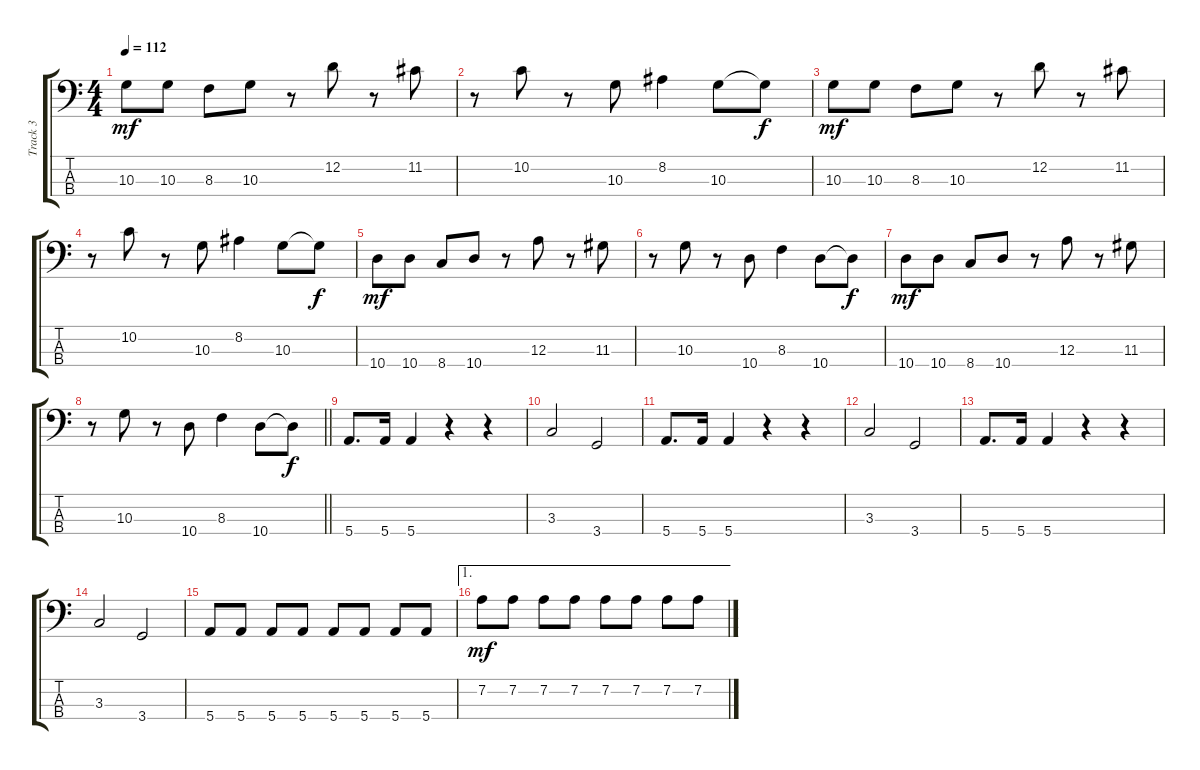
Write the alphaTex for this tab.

\track ("Track 3" "Track 3") {instrument electricbassfinger}
\staff {score tabs}
\tuning (G2 D2 A1 E1) {hide}
\ts (4 4)
\tempo 112
\clef f4
\ks c
10.3.8{dy mf} 10.3.8 8.3.8 10.3.8 r.8 12.2.8 r.8 11.2.8 |
r.8 10.2.8 r.8 10.3.8 8.2.4 10.3.8 10.3{t}.8{dy f} |
10.3.8{dy mf} 10.3.8 8.3.8 10.3.8 r.8 12.2.8 r.8 11.2.8 |
r.8 10.2.8 r.8 10.3.8 8.2.4 10.3.8 10.3{t}.8{dy f} |
10.4.8{dy mf} 10.4.8 8.4.8 10.4.8 r.8 12.3.8 r.8 11.3.8 |
r.8 10.3.8 r.8 10.4.8 8.3.4 10.4.8 10.4{t}.8{dy f} |
10.4.8{dy mf} 10.4.8 8.4.8 10.4.8 r.8 12.3.8 r.8 11.3.8 |
\barLineRight lightlight
r.8 10.3.8 r.8 10.4.8 8.3.4 10.4.8 10.4{t}.8{dy f} |
5.4.8{d} 5.4.16 5.4.4 r.4 r.4 |
3.3.2 3.4.2 |
5.4.8{d} 5.4.16 5.4.4 r.4 r.4 |
3.3.2 3.4.2 |
5.4.8{d} 5.4.16 5.4.4 r.4 r.4 |
3.3.2 3.4.2 |
5.4.8 5.4.8 5.4.8 5.4.8 5.4.8 5.4.8 5.4.8 5.4.8 |
\ae 1
7.2.8{dy mf} 7.2.8 7.2.8 7.2.8 7.2.8 7.2.8 7.2.8 7.2.8
